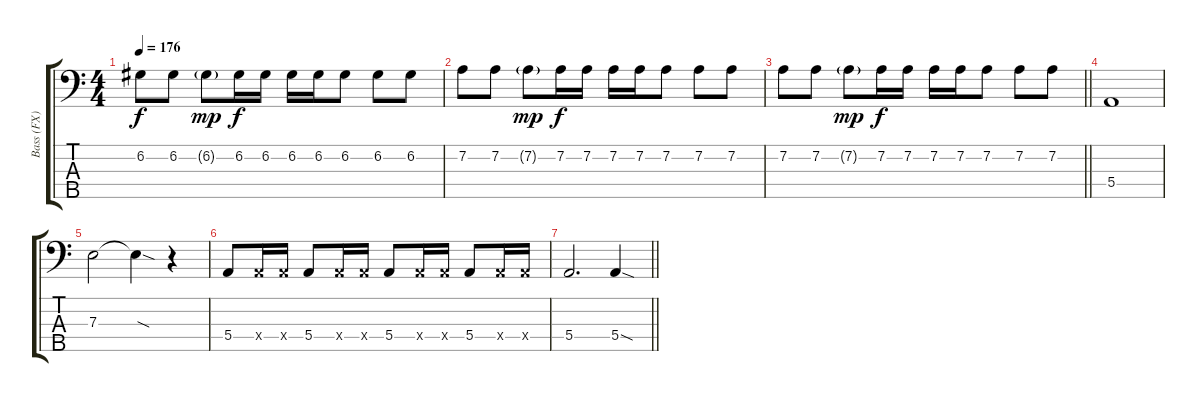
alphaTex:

\track ("Bass (FX)" "Bass (FX)") {instrument distortionguitar}
\staff {score tabs}
\tuning (G2 D2 A1 E1 B0) {hide}
\ts (4 4)
\tempo 176
\clef f4
\ks c
6.2.8{dy f} 6.2.8 6.2{g}.8{dy mp} 6.2.16{dy f} 6.2.16 6.2.16 6.2.16 6.2.8 6.2.8 6.2.8 |
7.2.8 7.2.8 7.2{g}.8{dy mp} 7.2.16{dy f} 7.2.16 7.2.16 7.2.16 7.2.8 7.2.8 7.2.8 |
\barLineRight lightlight
7.2.8 7.2.8 7.2{g}.8{dy mp} 7.2.16{dy f} 7.2.16 7.2.16 7.2.16 7.2.8 7.2.8 7.2.8 |
5.4.1 |
7.3.2 7.3{sod t}.4 r.4 |
5.4.8 5.4{x}.16 5.4{x}.16 5.4.8 5.4{x}.16 5.4{x}.16 5.4.8 5.4{x}.16 5.4{x}.16 5.4.8 5.4{x}.16 5.4{x}.16 |
\barLineRight lightlight
5.4.2{d} 5.4{sod}.4
